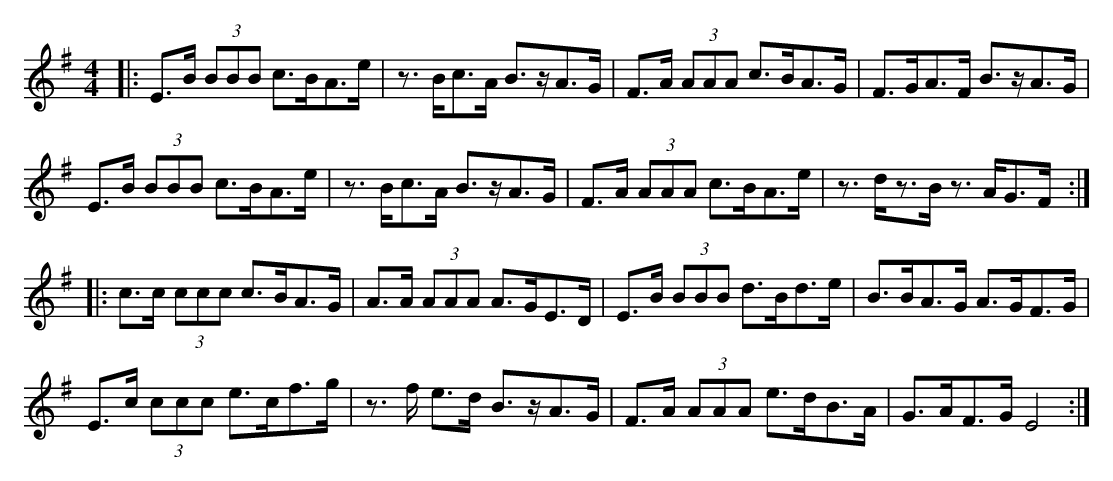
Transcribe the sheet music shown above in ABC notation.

X:1
M:4/4
K:Emin
|:E>B (3BBB c>BA>e|z>Bc>A B>zA>G|F>A (3AAA c>BA>G|F>GA>F B>zA>G|
E>B (3BBB c>BA>e|z>Bc>A B>zA>G|F>A (3AAA c>BA>e|z>dz>B z>AG>F:|
|:c>c (3ccc c>BA>G|A>A (3AAA A>GE>D|E>B (3BBB d>Bd>e|B>BA>G A>GF>G|
E>c (3ccc e>cf>g|z>f e>d B>zA>G|F>A (3AAA e>dB>A|G>AF>G E4:|
